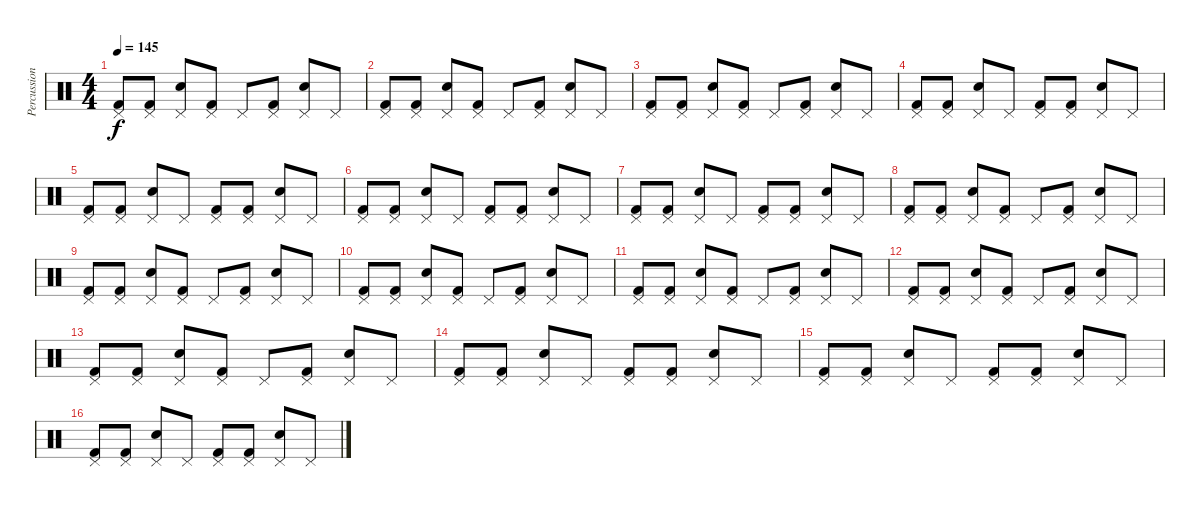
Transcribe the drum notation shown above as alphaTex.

\track ("Percussion" "Percussion") {instrument percussion}
\staff {score}
\articulation defaults
\ts (4 4)
\tempo 145
\clef neutral
\ks c
("Pedal Hi-Hat (hit)" "Kick (hit) 2").8{dy f} ("Pedal Hi-Hat (hit)" "Kick (hit) 2").8 ("Pedal Hi-Hat (hit)" "Electric Snare (hit)").8 ("Pedal Hi-Hat (hit)" "Kick (hit) 2").8 "Pedal Hi-Hat (hit)".8 ("Pedal Hi-Hat (hit)" "Kick (hit) 2").8 ("Pedal Hi-Hat (hit)" "Electric Snare (hit)").8 "Pedal Hi-Hat (hit)".8 |
("Pedal Hi-Hat (hit)" "Kick (hit) 2").8 ("Pedal Hi-Hat (hit)" "Kick (hit) 2").8 ("Pedal Hi-Hat (hit)" "Electric Snare (hit)").8 ("Pedal Hi-Hat (hit)" "Kick (hit) 2").8 "Pedal Hi-Hat (hit)".8 ("Pedal Hi-Hat (hit)" "Kick (hit) 2").8 ("Pedal Hi-Hat (hit)" "Electric Snare (hit)").8 "Pedal Hi-Hat (hit)".8 |
("Pedal Hi-Hat (hit)" "Kick (hit) 2").8 ("Pedal Hi-Hat (hit)" "Kick (hit) 2").8 ("Pedal Hi-Hat (hit)" "Electric Snare (hit)").8 ("Pedal Hi-Hat (hit)" "Kick (hit) 2").8 "Pedal Hi-Hat (hit)".8 ("Pedal Hi-Hat (hit)" "Kick (hit) 2").8 ("Pedal Hi-Hat (hit)" "Electric Snare (hit)").8 "Pedal Hi-Hat (hit)".8 |
("Pedal Hi-Hat (hit)" "Kick (hit) 2").8 ("Pedal Hi-Hat (hit)" "Kick (hit) 2").8 ("Pedal Hi-Hat (hit)" "Electric Snare (hit)").8 "Pedal Hi-Hat (hit)".8 ("Pedal Hi-Hat (hit)" "Kick (hit) 2").8 ("Pedal Hi-Hat (hit)" "Kick (hit) 2").8 ("Pedal Hi-Hat (hit)" "Electric Snare (hit)").8 "Pedal Hi-Hat (hit)".8 |
("Pedal Hi-Hat (hit)" "Kick (hit) 2").8 ("Pedal Hi-Hat (hit)" "Kick (hit) 2").8 ("Pedal Hi-Hat (hit)" "Electric Snare (hit)").8 "Pedal Hi-Hat (hit)".8 ("Pedal Hi-Hat (hit)" "Kick (hit) 2").8 ("Pedal Hi-Hat (hit)" "Kick (hit) 2").8 ("Pedal Hi-Hat (hit)" "Electric Snare (hit)").8 "Pedal Hi-Hat (hit)".8 |
("Pedal Hi-Hat (hit)" "Kick (hit) 2").8 ("Pedal Hi-Hat (hit)" "Kick (hit) 2").8 ("Pedal Hi-Hat (hit)" "Electric Snare (hit)").8 "Pedal Hi-Hat (hit)".8 ("Pedal Hi-Hat (hit)" "Kick (hit) 2").8 ("Pedal Hi-Hat (hit)" "Kick (hit) 2").8 ("Pedal Hi-Hat (hit)" "Electric Snare (hit)").8 "Pedal Hi-Hat (hit)".8 |
("Pedal Hi-Hat (hit)" "Kick (hit) 2").8 ("Pedal Hi-Hat (hit)" "Kick (hit) 2").8 ("Pedal Hi-Hat (hit)" "Electric Snare (hit)").8 "Pedal Hi-Hat (hit)".8 ("Pedal Hi-Hat (hit)" "Kick (hit) 2").8 ("Pedal Hi-Hat (hit)" "Kick (hit) 2").8 ("Pedal Hi-Hat (hit)" "Electric Snare (hit)").8 "Pedal Hi-Hat (hit)".8 |
("Pedal Hi-Hat (hit)" "Kick (hit) 2").8 ("Pedal Hi-Hat (hit)" "Kick (hit) 2").8 ("Pedal Hi-Hat (hit)" "Electric Snare (hit)").8 ("Pedal Hi-Hat (hit)" "Kick (hit) 2").8 "Pedal Hi-Hat (hit)".8 ("Pedal Hi-Hat (hit)" "Kick (hit) 2").8 ("Pedal Hi-Hat (hit)" "Electric Snare (hit)").8 "Pedal Hi-Hat (hit)".8 |
("Pedal Hi-Hat (hit)" "Kick (hit) 2").8 ("Pedal Hi-Hat (hit)" "Kick (hit) 2").8 ("Pedal Hi-Hat (hit)" "Electric Snare (hit)").8 ("Pedal Hi-Hat (hit)" "Kick (hit) 2").8 "Pedal Hi-Hat (hit)".8 ("Pedal Hi-Hat (hit)" "Kick (hit) 2").8 ("Pedal Hi-Hat (hit)" "Electric Snare (hit)").8 "Pedal Hi-Hat (hit)".8 |
("Pedal Hi-Hat (hit)" "Kick (hit) 2").8 ("Pedal Hi-Hat (hit)" "Kick (hit) 2").8 ("Pedal Hi-Hat (hit)" "Electric Snare (hit)").8 ("Pedal Hi-Hat (hit)" "Kick (hit) 2").8 "Pedal Hi-Hat (hit)".8 ("Pedal Hi-Hat (hit)" "Kick (hit) 2").8 ("Pedal Hi-Hat (hit)" "Electric Snare (hit)").8 "Pedal Hi-Hat (hit)".8 |
("Pedal Hi-Hat (hit)" "Kick (hit) 2").8 ("Pedal Hi-Hat (hit)" "Kick (hit) 2").8 ("Pedal Hi-Hat (hit)" "Electric Snare (hit)").8 ("Pedal Hi-Hat (hit)" "Kick (hit) 2").8 "Pedal Hi-Hat (hit)".8 ("Pedal Hi-Hat (hit)" "Kick (hit) 2").8 ("Pedal Hi-Hat (hit)" "Electric Snare (hit)").8 "Pedal Hi-Hat (hit)".8 |
("Pedal Hi-Hat (hit)" "Kick (hit) 2").8 ("Pedal Hi-Hat (hit)" "Kick (hit) 2").8 ("Pedal Hi-Hat (hit)" "Electric Snare (hit)").8 ("Pedal Hi-Hat (hit)" "Kick (hit) 2").8 "Pedal Hi-Hat (hit)".8 ("Pedal Hi-Hat (hit)" "Kick (hit) 2").8 ("Pedal Hi-Hat (hit)" "Electric Snare (hit)").8 "Pedal Hi-Hat (hit)".8 |
("Pedal Hi-Hat (hit)" "Kick (hit) 2").8 ("Pedal Hi-Hat (hit)" "Kick (hit) 2").8 ("Pedal Hi-Hat (hit)" "Electric Snare (hit)").8 ("Pedal Hi-Hat (hit)" "Kick (hit) 2").8 "Pedal Hi-Hat (hit)".8 ("Pedal Hi-Hat (hit)" "Kick (hit) 2").8 ("Pedal Hi-Hat (hit)" "Electric Snare (hit)").8 "Pedal Hi-Hat (hit)".8 |
("Pedal Hi-Hat (hit)" "Kick (hit) 2").8 ("Pedal Hi-Hat (hit)" "Kick (hit) 2").8 ("Pedal Hi-Hat (hit)" "Electric Snare (hit)").8 "Pedal Hi-Hat (hit)".8 ("Pedal Hi-Hat (hit)" "Kick (hit) 2").8 ("Pedal Hi-Hat (hit)" "Kick (hit) 2").8 ("Pedal Hi-Hat (hit)" "Electric Snare (hit)").8 "Pedal Hi-Hat (hit)".8 |
("Pedal Hi-Hat (hit)" "Kick (hit) 2").8 ("Pedal Hi-Hat (hit)" "Kick (hit) 2").8 ("Pedal Hi-Hat (hit)" "Electric Snare (hit)").8 "Pedal Hi-Hat (hit)".8 ("Pedal Hi-Hat (hit)" "Kick (hit) 2").8 ("Pedal Hi-Hat (hit)" "Kick (hit) 2").8 ("Pedal Hi-Hat (hit)" "Electric Snare (hit)").8 "Pedal Hi-Hat (hit)".8 |
("Pedal Hi-Hat (hit)" "Kick (hit) 2").8 ("Pedal Hi-Hat (hit)" "Kick (hit) 2").8 ("Pedal Hi-Hat (hit)" "Electric Snare (hit)").8 "Pedal Hi-Hat (hit)".8 ("Pedal Hi-Hat (hit)" "Kick (hit) 2").8 ("Pedal Hi-Hat (hit)" "Kick (hit) 2").8 ("Pedal Hi-Hat (hit)" "Electric Snare (hit)").8 "Pedal Hi-Hat (hit)".8
